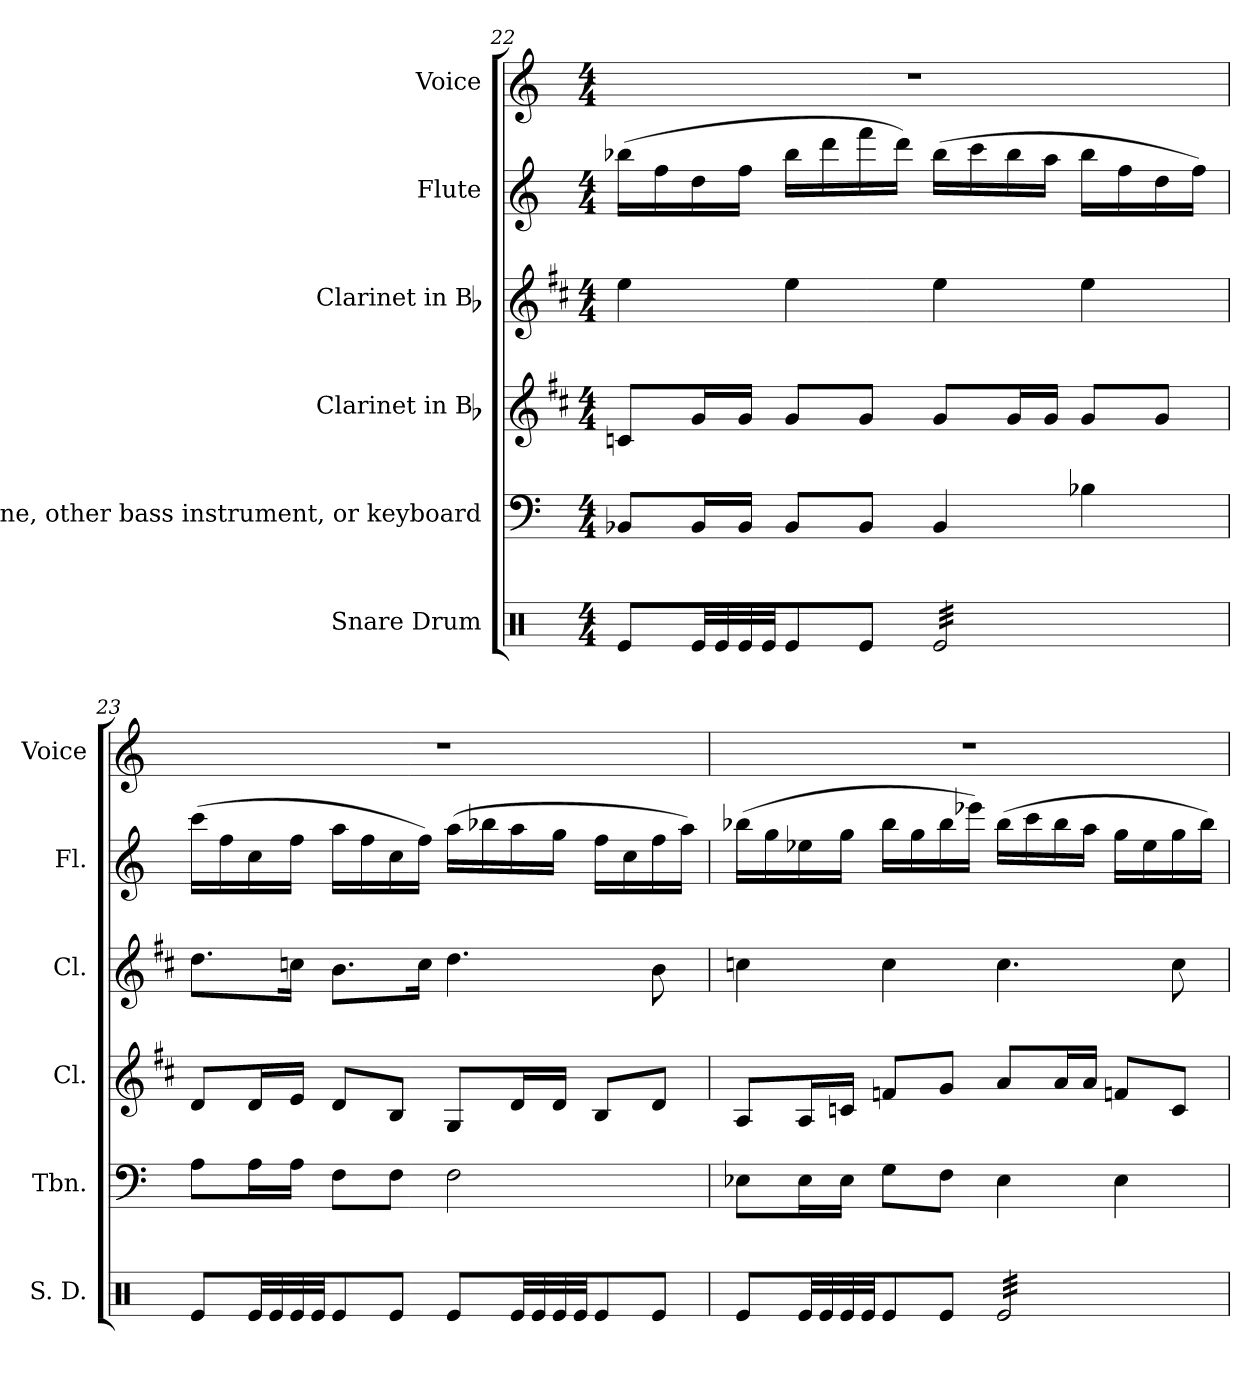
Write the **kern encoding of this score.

**kern	**kern	**kern	**kern	**kern	**kern
*part6	*part5	*part4	*part3	*part2	*part1
*staff6	*staff5	*staff4	*staff3	*staff2	*staff1
*I"Snare Drum	*I"Trombone, other bass instrument, or keyboard	*I"Clarinet in Bb	*I"Clarinet in Bb	*I"Flute	*I"Voice
*I'S. D.	*I'Tbn.	*I'Cl.	*I'Cl.	*I'Fl.	*I'Voice
*clefX	*clefF4	*clefG2	*clefG2	*clefG2	*clefG2
*	*	*ITrd1c2	*ITrd1c2	*	*
*k[]	*k[]	*k[]	*k[]	*k[]	*k[]
*C:	*C:	*C:	*C:	*C:	*C:
*M4/4	*M4/4	*M4/4	*M4/4	*M4/4	*M4/4
=22	=22	=22	=22	=22	=22
8Rei/L	8BB-Xi/L	8B-Xi/L	4ddi\	(16bb-Xi\LL	1r
.	.	.	.	16ffi\	.
*tremolo	*	*	*	*	*
32Rei/	16BB-i/L	16fi/L	.	16ddi\	.
32Rei/	.	.	.	.	.
32Rei/	16BB-i/JJ	16fi/JJ	.	16ffi\JJ	.
32Rei/	.	.	.	.	.
*Xtremolo	*	*	*	*	*
8Rei/	8BB-i/L	8fi/L	4ddi\	16bb-i\LL	.
.	.	.	.	16dddi\	.
8Rei/J	8BB-i/J	8fi/J	.	16fffi\	.
.	.	.	.	16dddi\JJ)	.
*tremolo	*	*	*	*	*
32Rei/LLL	4BB-i/	8fi/L	4ddi\	(16bb-i\LL	.
32Rei/	.	.	.	.	.
32Rei/	.	.	.	16ccci\	.
32Rei/	.	.	.	.	.
32Rei/	.	16fi/L	.	16bb-i\	.
32Rei/	.	.	.	.	.
32Rei/	.	16fi/JJ	.	16aai\JJ	.
32Rei/	.	.	.	.	.
32Rei/	4B-Xi\	8fi/L	4ddi\	16bb-i\LL	.
32Rei/	.	.	.	.	.
32Rei/	.	.	.	16ffi\	.
32Rei/	.	.	.	.	.
32Rei/	.	8fi/J	.	16ddi\	.
32Rei/	.	.	.	.	.
32Rei/	.	.	.	16ffi\JJ)	.
32Rei/JJJ	.	.	.	.	.
*Xtremolo	*	*	*	*	*
!!LO:LB:g=z
=23	=23	=23	=23	=23	=23
8Rei/L	8Ai\L	8ci/L	8.cci\L	(16ccci\LL	1r
.	.	.	.	16ffi\	.
*tremolo	*	*	*	*	*
32Rei/	16Ai\L	16ci/L	.	16cci\	.
32Rei/	.	.	.	.	.
32Rei/	16Ai\JJ	16di/JJ	16b-Xi\Jk	16ffi\JJ	.
32Rei/	.	.	.	.	.
*Xtremolo	*	*	*	*	*
8Rei/	8Fi\L	8ci/L	8.ai\L	16aai\LL	.
.	.	.	.	16ffi\	.
8Rei/J	8Fi\J	8Ai/J	.	16cci\	.
.	.	.	16b-i\Jk	16ffi\JJ)	.
8Rei/L	2Fi\	8Fi/L	4.cci\	(16aai\LL	.
.	.	.	.	16bb-Xi\	.
*tremolo	*	*	*	*	*
32Rei/	.	16ci/L	.	16aai\	.
32Rei/	.	.	.	.	.
32Rei/	.	16ci/JJ	.	16ggi\JJ	.
32Rei/	.	.	.	.	.
*Xtremolo	*	*	*	*	*
8Rei/	.	8Ai/L	.	16ffi\LL	.
.	.	.	.	16cci\	.
8Rei/J	.	8ci/J	8ai\	16ffi\	.
.	.	.	.	16aai\JJ)	.
=24	=24	=24	=24	=24	=24
8Rei/L	8E-Xi\L	8Gi/L	4b-Xi\	(16bb-Xi\LL	1r
.	.	.	.	16ggi\	.
*tremolo	*	*	*	*	*
32Rei/	16E-i\L	16Gi/L	.	16ee-Xi\	.
32Rei/	.	.	.	.	.
32Rei/	16E-i\JJ	16B-Xi/JJ	.	16ggi\JJ	.
32Rei/	.	.	.	.	.
*Xtremolo	*	*	*	*	*
8Rei/	8Gi\L	8e-Xi/L	4b-i\	16bb-i\LL	.
.	.	.	.	16ggi\	.
8Rei/J	8Fi\J	8fi/J	.	16bb-i\	.
.	.	.	.	16eee-Xi\JJ)	.
*tremolo	*	*	*	*	*
32Rei/LLL	4E-i\	8gi/L	4.b-i\	(16bb-i\LL	.
32Rei/	.	.	.	.	.
32Rei/	.	.	.	16ccci\	.
32Rei/	.	.	.	.	.
32Rei/	.	16gi/L	.	16bb-i\	.
32Rei/	.	.	.	.	.
32Rei/	.	16gi/JJ	.	16aai\JJ	.
32Rei/	.	.	.	.	.
32Rei/	4E-i\	8e-Xi/L	.	16ggi\LL	.
32Rei/	.	.	.	.	.
32Rei/	.	.	.	16ee-i\	.
32Rei/	.	.	.	.	.
32Rei/	.	8B-i/J	8b-i\	16ggi\	.
32Rei/	.	.	.	.	.
32Rei/	.	.	.	16bb-i\JJ)	.
32Rei/JJJ	.	.	.	.	.
*Xtremolo	*	*	*	*	*
=	=	=	=	=	=
*-	*-	*-	*-	*-	*-
